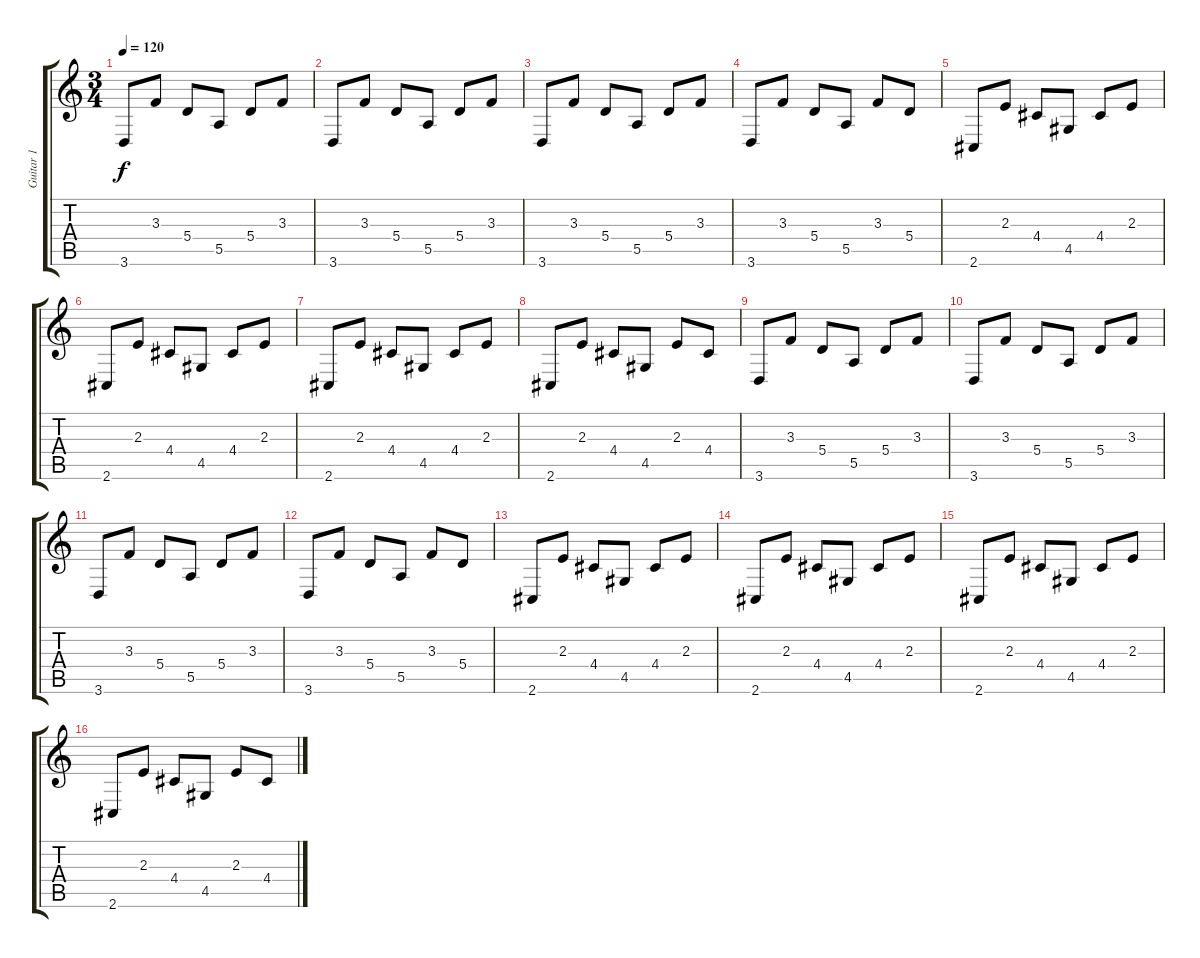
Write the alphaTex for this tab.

\track ("Guitar 1" "Guitar 1") {instrument overdrivenguitar}
\staff {score tabs}
\tuning (B3 Gb3 D3 A2 E2 B1) {hide}
\ts (3 4)
\tempo 120
\clef g2
\ks c
3.6.8{dy f instrument overdrivenguitar} 3.3.8 5.4.8 5.5.8 5.4.8 3.3.8 |
3.6.8 3.3.8 5.4.8 5.5.8 5.4.8 3.3.8 |
3.6.8 3.3.8 5.4.8 5.5.8 5.4.8 3.3.8 |
3.6.8 3.3.8 5.4.8 5.5.8 3.3.8 5.4.8 |
2.6.8 2.3.8 4.4.8 4.5.8 4.4.8 2.3.8 |
2.6.8 2.3.8 4.4.8 4.5.8 4.4.8 2.3.8 |
2.6.8 2.3.8 4.4.8 4.5.8 4.4.8 2.3.8 |
2.6.8 2.3.8 4.4.8 4.5.8 2.3.8 4.4.8 |
3.6.8 3.3.8 5.4.8 5.5.8 5.4.8 3.3.8 |
3.6.8 3.3.8 5.4.8 5.5.8 5.4.8 3.3.8 |
3.6.8 3.3.8 5.4.8 5.5.8 5.4.8 3.3.8 |
3.6.8 3.3.8 5.4.8 5.5.8 3.3.8 5.4.8 |
2.6.8 2.3.8 4.4.8 4.5.8 4.4.8 2.3.8 |
2.6.8 2.3.8 4.4.8 4.5.8 4.4.8 2.3.8 |
2.6.8 2.3.8 4.4.8 4.5.8 4.4.8 2.3.8 |
2.6.8 2.3.8 4.4.8 4.5.8 2.3.8 4.4.8
